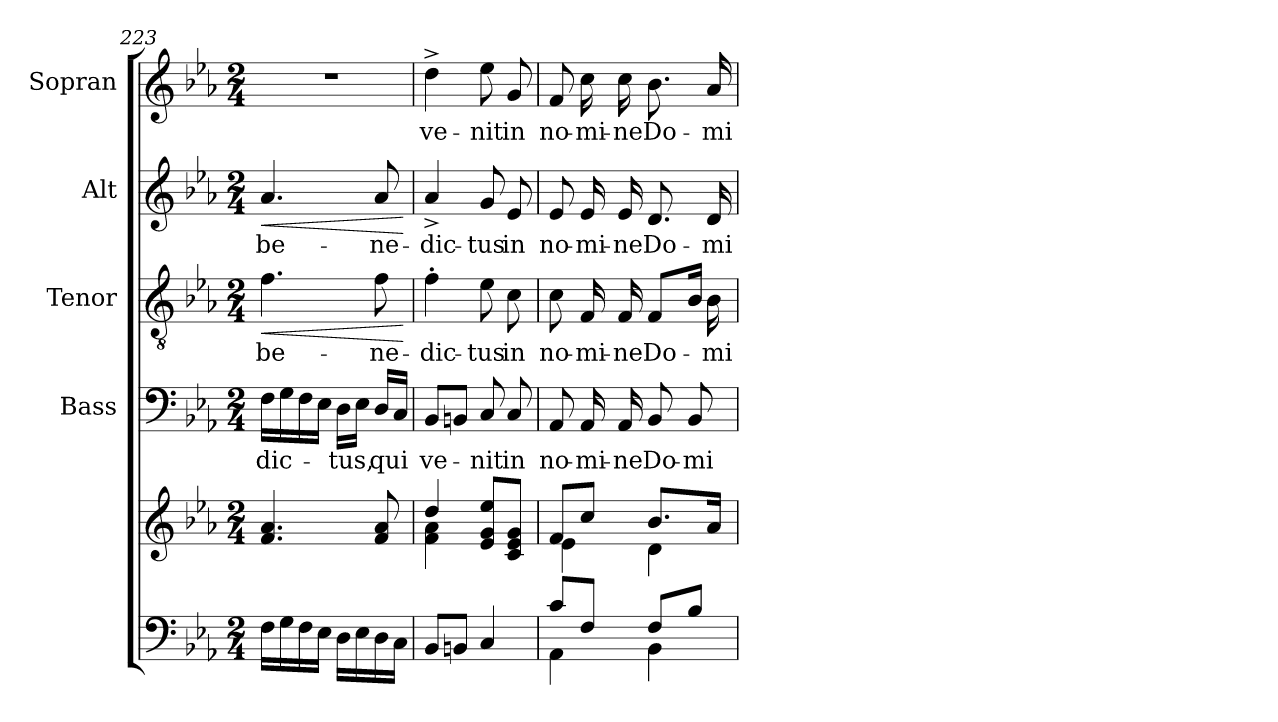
**kern	**kern	**kern	**text	**kern	**text	**dynam	**kern	**text	**dynam	**kern	**text
*part5	*part5	*part4	*part4	*part3	*part3	*part3	*part2	*part2	*part2	*part1	*part1
*staff6	*staff5	*staff4	*staff4	*staff3	*staff3	*staff3	*staff2	*staff2	*staff2	*staff1	*staff1
*	*	*I"Bass	*	*I"Tenor	*	*	*I"Alt	*	*	*I"Sopran	*
*	*	*I'B.	*	*I'T.	*	*	*I'A.	*	*	*I'S.	*
*clefF4	*clefG2	*clefF4	*	*clefGv2	*	*	*clefG2	*	*	*clefG2	*
*k[b-e-a-]	*k[b-e-a-]	*k[b-e-a-]	*	*k[b-e-a-]	*	*	*k[b-e-a-]	*	*	*k[b-e-a-]	*
*E-:	*E-:	*E-:	*	*E-:	*	*	*E-:	*	*	*E-:	*
*M2/4	*M2/4	*M2/4	*	*M2/4	*	*	*M2/4	*	*	*M2/4	*
=223	=223	=223	=223	=223	=223	=223	=223	=223	=223	=223	=223
!	!	!	!LO:LY:b	!	!LO:LY:b	!LO:HP:b	!	!LO:LY:b	!LO:HP:b	!	!
16F\LL	4.f/ 4.a-/	16F\LL	-dic-	4.f\	be-	<	4.a-/	be-	<	2r	.
16G\	.	16G\	.	.	.	.	.	.	.	.	.
16F\	.	16F\	.	.	.	.	.	.	.	.	.
16E-\JJ	.	16E-\JJ	.	.	.	.	.	.	.	.	.
!	!	!	!LO:LY:b	!	!	!	!	!	!	!	!
16D\LL	.	16D\LL	-tus,	.	.	.	.	.	.	.	.
16E-\	.	16E-\JJ	.	.	.	.	.	.	.	.	.
!	!	!	!LO:LY:b	!	!LO:LY:b	!	!	!LO:LY:b	!	!	!
16D\	8f/ 8a-/	16D/LL	qui	8f\	-ne-	.	8a-/	-ne-	.	.	.
16C\JJ	.	16C/JJ	.	.	.	.	.	.	.	.	.
.	.	.	.	.	.	[	.	.	[	.	.
=224	=224	=224	=224	=224	=224	=224	=224	=224	=224	=224	=224
*	*^	*	*	*	*	*	*	*	*	*	*
!	!	!	!	!LO:LY:b	!	!LO:LY:b	!	!	!LO:LY:b	!	!	!LO:LY:b
8BB-/L	4dd/	4f\ 4a-\	8BB-/L	ve-	4f'>\	-dic-	.	4a-^</	-dic-	.	4dd^>\	ve-
8BBn/J	.	.	8BBn/J	.	.	.	.	.	.	.	.	.
!	!	!	!	!LO:LY:b	!	!LO:LY:b	!	!	!LO:LY:b	!	!	!LO:LY:b
4C/	8e-/ 8g/ 8ee-/L	4ryy	8C/	-nit	8e-\	-tus	.	8g/	-tus	.	8ee-\	-nit
!	!	!	!	!LO:LY:b	!	!LO:LY:b	!	!	!LO:LY:b	!	!	!LO:LY:b
.	8c/ 8e-/ 8g/J	.	8C/	in	8c\	in	.	8e-/	in	.	8g/	in
=225	=225	=225	=225	=225	=225	=225	=225	=225	=225	=225	=225	=225
*^	*	*	*	*	*	*	*	*	*	*	*	*
!	!	!	!	!	!LO:LY:b	!	!LO:LY:b	!	!	!LO:LY:b	!	!	!LO:LY:b
8c/L	4AA-\	8f/L	4e-\	8AA-/	no-	8c\	no-	.	8e-/	no-	.	8f/	no-
!	!	!	!	!	!LO:LY:b	!	!LO:LY:b	!	!	!LO:LY:b	!	!	!LO:LY:b
8F/J	.	8cc/J	.	16AA-/	-mi-	16F/	-mi-	.	16e-/	-mi-	.	16cc\	-mi-
!	!	!	!	!	!LO:LY:b	!	!LO:LY:b	!	!	!LO:LY:b	!	!	!LO:LY:b
.	.	.	.	16AA-/	-ne	16F/	-ne	.	16e-/	-ne	.	16cc\	-ne
!	!	!	!	!	!LO:LY:b	!	!LO:LY:b	!	!	!LO:LY:b	!	!	!LO:LY:b
8F/L	4BB-\	8.b-/L	4d\	8BB-/	Do-	8F/L	Do-	.	8.d/	Do-	.	8.b-\	Do-
!	!	!	!	!	!LO:LY:b	!	!	!	!	!	!	!	!
8B-/J	.	.	.	8BB-/	-mi-	16B-/Jk	.	.	.	.	.	.	.
!	!	!	!	!	!	!	!LO:LY:b	!	!	!LO:LY:b	!	!	!LO:LY:b
.	.	16a-/Jk	.	.	.	16B-\	-mi-	.	16d/	-mi-	.	16a-/	-mi-
*v	*v	*	*	*	*	*	*	*	*	*	*	*	*
*	*v	*v	*	*	*	*	*	*	*	*	*	*
=	=	=	=	=	=	=	=	=	=	=	=
*-	*-	*-	*-	*-	*-	*-	*-	*-	*-	*-	*-
